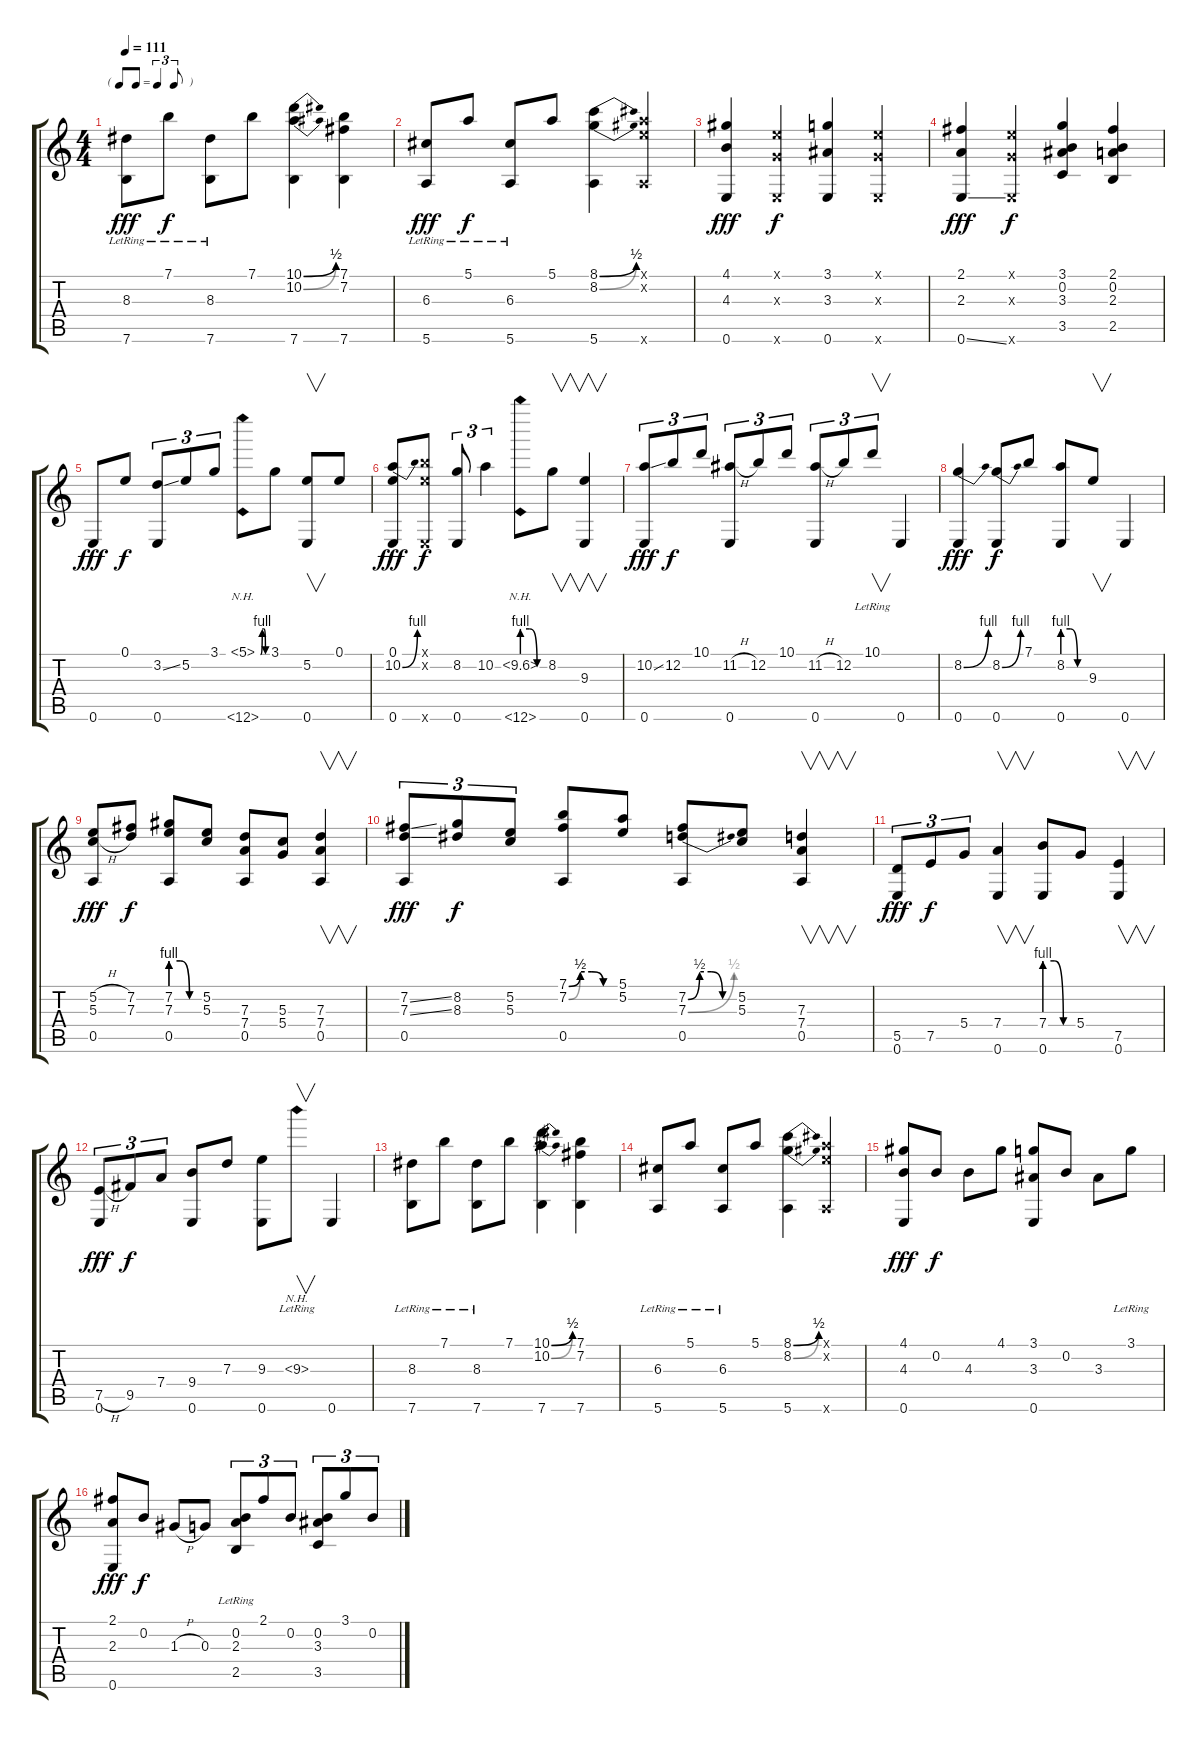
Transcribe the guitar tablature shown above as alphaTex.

\track "" {instrument acousticguitarsteel}
\staff {score tabs}
\tuning (E4 B3 G3 D3 A2 E2) {hide}
\ts (4 4)
\tf triplet8th
\tempo 111
\clef g2
\ks c
(8.3{lr} 7.6).8{dy fff} 7.1{lr}.8{dy f} (8.3{lr} 7.6).8 7.1.8 (10.1{be (bend 0 0 60 2)} 10.2{be (bend 0 0 60 2)} 7.6).4 (7.1 7.2 7.6).4 |
(6.3{lr} 5.6).8{dy fff} 5.1{lr}.8{dy f} (6.3{lr} 5.6).8 5.1.8 (8.1{be (bend 0 0 60 2)} 8.2{be (bend 0 0 60 2)} 5.6).4 (5.1{x} 5.2{x} 5.6{x}).4 |
(4.1 4.3 0.6).4{dy fff} (0.1{x} 0.3{x} 0.6{x}).4{dy f} (3.1 3.3 0.6).4 (0.1{x} 0.3{x} 0.6{x}).4 |
(2.1 2.3 0.6{ss}).4{dy fff} (0.1{x} 0.3{x} 0.6{x}).4{dy f} (3.1 0.2 3.3 3.5).4 (2.1 0.2 2.3 2.5).4 |
0.6.8{dy fff} 0.1.8{dy f} (3.2{ss} 0.6).8{tu (3 2)} 5.2.8{tu (3 2)} 3.1.8{tu (3 2)} (5.1{be (custom 0 0 15 4 30 4 45 0 60 0) nh} 0.6{nh}).8 3.1.8 (5.2 0.6).8{v} 0.1.8 |
(0.1 10.2{be (bend 0 0 60 4)} 0.6).8{dy fff} (0.1{x} 12.2{x} 0.6{x}).8{dy f} (8.2 0.6).8{tu (3 2)} 10.2.4{tu (3 2)} (10.2{be (custom 0 4 20 4 40 0 60 0) nh} 0.6{nh}).8 8.2.8{v} (9.3 0.6).4{v} |
(10.2{ss} 0.6).8{tu (3 2) dy fff} 12.2.8{tu (3 2) dy f} 10.1.8{tu (3 2)} (11.2{h} 0.6).8{tu (3 2)} 12.2.8{tu (3 2)} 10.1.8{tu (3 2)} (11.2{h} 0.6).8{tu (3 2)} 12.2.8{tu (3 2)} 10.1{lr}.8{v tu (3 2)} 0.6.4 |
(8.2{be (bend 0 0 60 4)} 0.6).4{dy fff} (8.2{be (bend 0 0 60 4)} 0.6).8{dy f} 7.1.8 (8.2{be (custom 0 4 20 4 40 0 60 0)} 0.6).8 9.3.8{v} 0.6.4 |
(5.2{h} 5.3{h} 0.5).8{dy fff} (7.2 7.3).8{dy f} (7.2{be (custom 0 4 20 4 40 0 60 0)} 7.3{be (custom 0 4 20 4 40 0 60 0)} 0.5).8 (5.2 5.3).8 (7.3 7.4 0.5).8 (5.3 5.4).8 (7.3 7.4 0.5).4{v} |
(7.2{ss} 7.3{ss} 0.5).8{tu (3 2) dy fff} (8.2 8.3).8{tu (3 2) dy f} (5.2 5.3).8{tu (3 2)} (7.1{be (custom 0 0 15 2 30 2 45 0 60 0)} 7.2{be (custom 0 0 15 2 30 2 45 0 60 0)} 0.5).8 (5.1 5.2).8 (7.2{be (custom 0 0 15 2 30 2 45 0 60 0)} 7.3{be (bend 0 0 60 2)} 0.5).8 (5.2 5.3).8 (7.3 7.4 0.5).4{v} |
(5.5 0.6).8{tu (3 2) dy fff} 7.5.8{tu (3 2) dy f} 5.4.8{tu (3 2)} (7.4 0.6).4{v} (7.4{be (custom 0 4 20 4 40 0 60 0)} 0.6).8 5.4.8 (7.5 0.6).4{v} |
(7.5{h} 0.6).8{tu (3 2) dy fff} 9.5.8{tu (3 2) dy f} 7.4.8{tu (3 2)} (9.4 0.6).8 7.3.8 (9.3 0.6).8 9.3{nh lr}.8{v} 0.6.4 |
(8.3{lr} 7.6).8 7.1{lr}.8 (8.3{lr} 7.6).8 7.1.8 (10.1{be (bend 0 0 60 2)} 10.2{be (bend 0 0 60 2)} 7.6).4 (7.1 7.2 7.6).4 |
(6.3{lr} 5.6).8 5.1{lr}.8 (6.3{lr} 5.6).8 5.1.8 (8.1{be (bend 0 0 60 2)} 8.2{be (bend 0 0 60 2)} 5.6).4 (5.1{x} 5.2{x} 5.6{x}).4 |
(4.1 4.3 0.6).8{dy fff} 0.2.8{dy f} 4.3.8 4.1.8 (3.1 3.3 0.6).8 0.2.8 3.3.8 3.1{lr}.8 |
(2.1 2.3 0.6).8{dy fff} 0.2.8{dy f} 1.3{h}.8 0.3.8 (0.2{lr} 2.3{lr} 2.5).8{tu (3 2)} 2.1.8{tu (3 2)} 0.2.8{tu (3 2)} (0.2 3.3 3.5).8{tu (3 2)} 3.1.8{tu (3 2)} 0.2.8{tu (3 2)}
